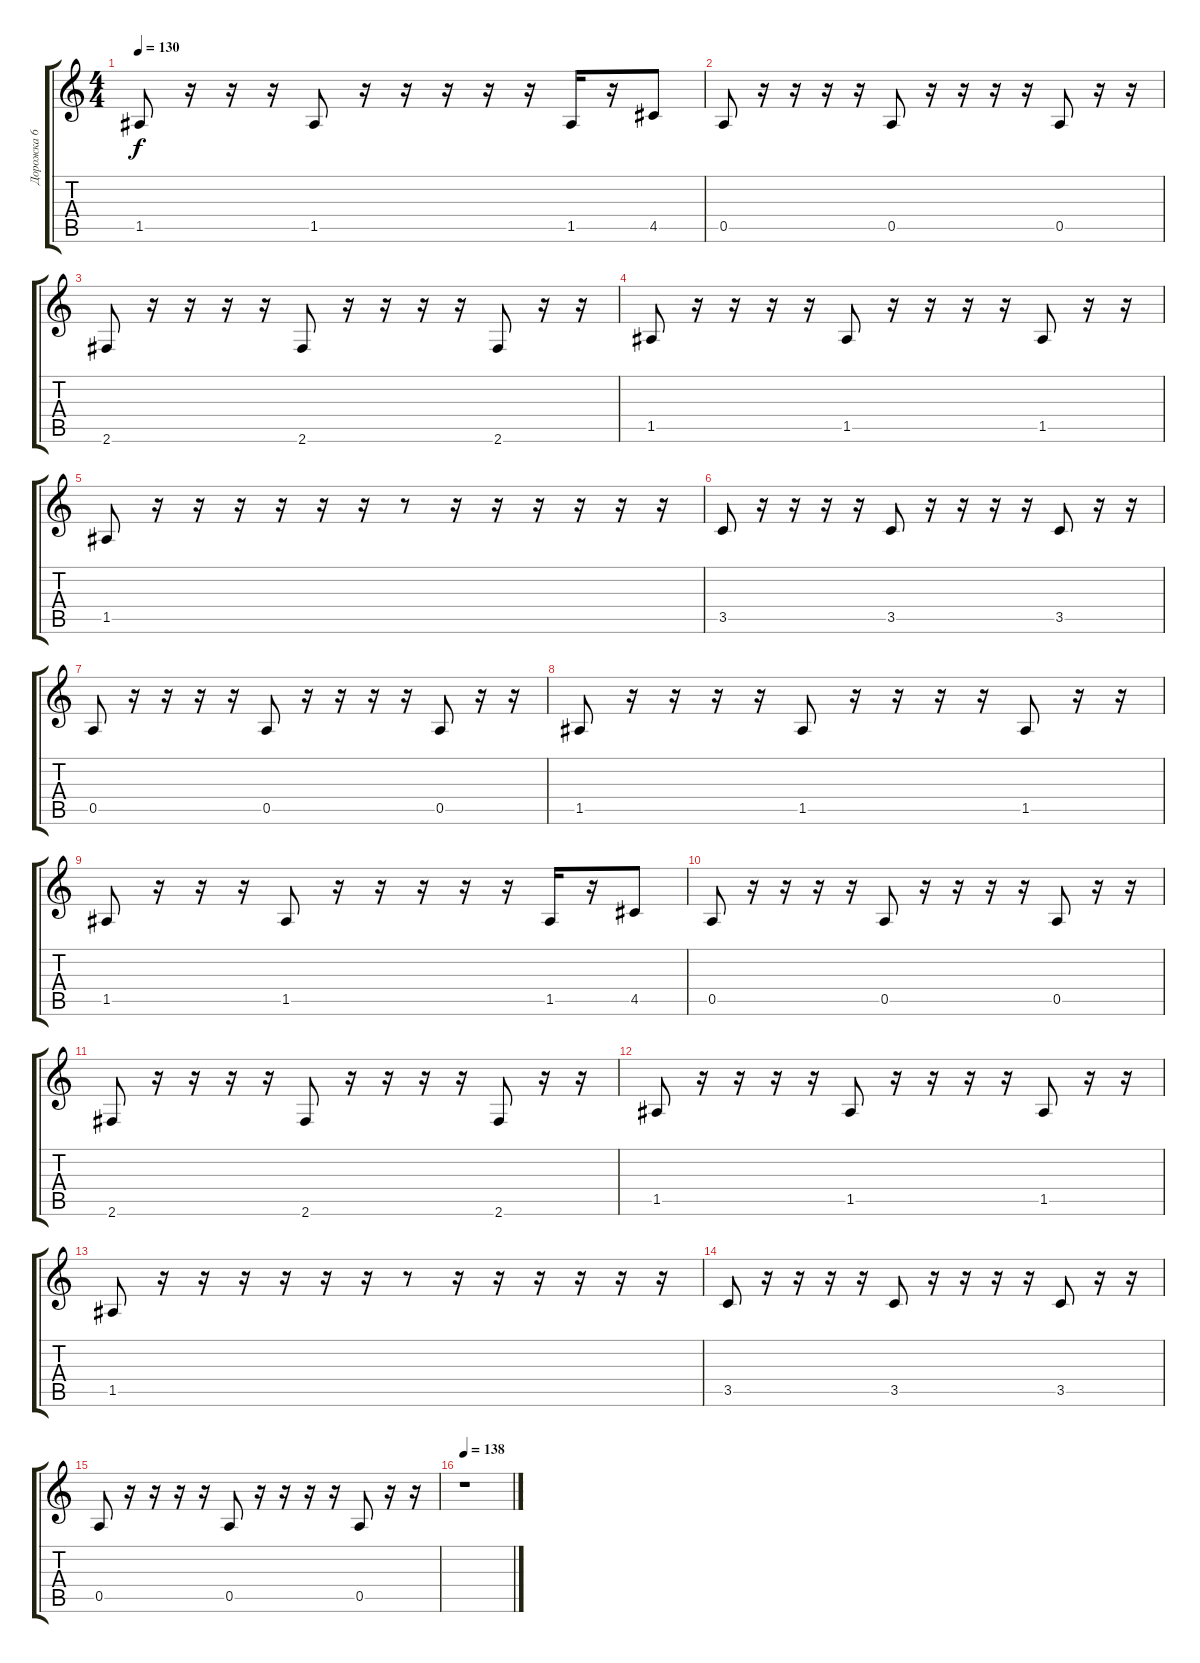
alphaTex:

\track ("Дорожка 6" "Дорожка 6") {instrument electricbassfinger}
\staff {score tabs}
\tuning (E4 B3 G3 D3 A2 E2) {hide}
\ts (4 4)
\tempo 130
\clef g2
\ks c
1.5.8{dy f} r.16 r.16 r.16 1.5.8 r.16 r.16 r.16 r.16 r.16 1.5.16 r.16 4.5.8 |
0.5.8 r.16 r.16 r.16 r.16 0.5.8 r.16 r.16 r.16 r.16 0.5.8 r.16 r.16 |
2.6.8 r.16 r.16 r.16 r.16 2.6.8 r.16 r.16 r.16 r.16 2.6.8 r.16 r.16 |
1.5.8 r.16 r.16 r.16 r.16 1.5.8 r.16 r.16 r.16 r.16 1.5.8 r.16 r.16 |
1.5.8 r.16 r.16 r.16 r.16 r.16 r.16 r.8 r.16 r.16 r.16 r.16 r.16 r.16 |
3.5.8 r.16 r.16 r.16 r.16 3.5.8 r.16 r.16 r.16 r.16 3.5.8 r.16 r.16 |
0.5.8 r.16 r.16 r.16 r.16 0.5.8 r.16 r.16 r.16 r.16 0.5.8 r.16 r.16 |
1.5.8 r.16 r.16 r.16 r.16 1.5.8 r.16 r.16 r.16 r.16 1.5.8 r.16 r.16 |
1.5.8 r.16 r.16 r.16 1.5.8 r.16 r.16 r.16 r.16 r.16 1.5.16 r.16 4.5.8 |
0.5.8 r.16 r.16 r.16 r.16 0.5.8 r.16 r.16 r.16 r.16 0.5.8 r.16 r.16 |
2.6.8 r.16 r.16 r.16 r.16 2.6.8 r.16 r.16 r.16 r.16 2.6.8 r.16 r.16 |
1.5.8 r.16 r.16 r.16 r.16 1.5.8 r.16 r.16 r.16 r.16 1.5.8 r.16 r.16 |
1.5.8 r.16 r.16 r.16 r.16 r.16 r.16 r.8 r.16 r.16 r.16 r.16 r.16 r.16 |
3.5.8 r.16 r.16 r.16 r.16 3.5.8 r.16 r.16 r.16 r.16 3.5.8 r.16 r.16 |
0.5.8 r.16 r.16 r.16 r.16 0.5.8 r.16 r.16 r.16 r.16 0.5.8 r.16 r.16 |
\tempo 138
r.1
